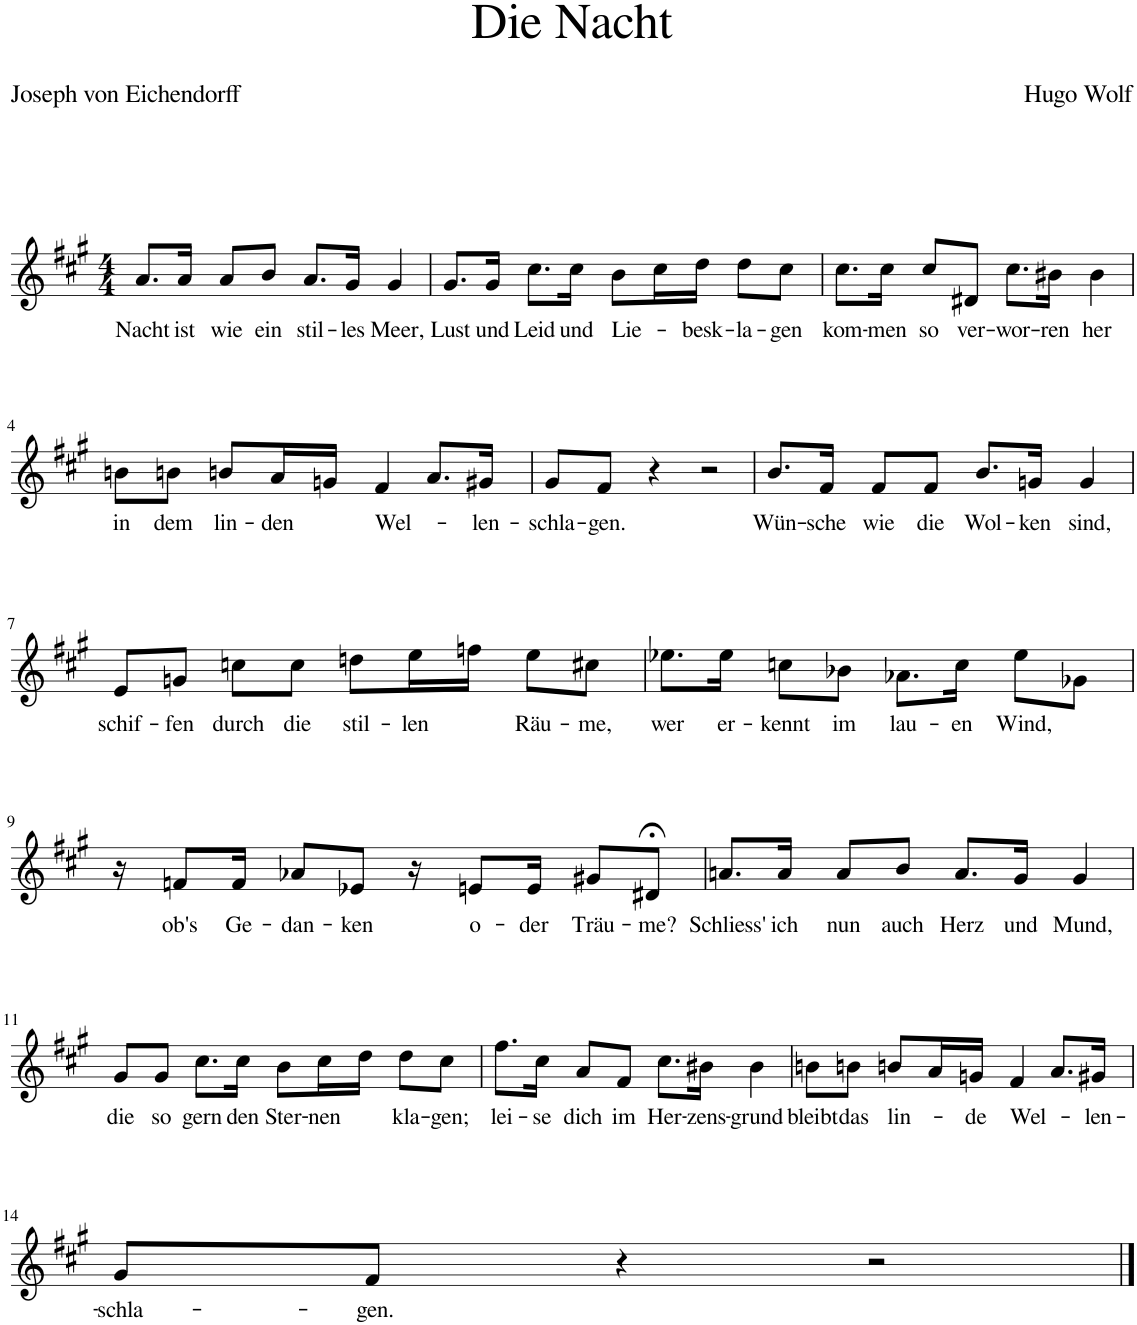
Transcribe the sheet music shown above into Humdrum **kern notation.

**kern	**text
*part1	*part1
*staff1	*staff1
*I"Piano	*
*I'Pno	*
*clefG2	*
*k[f#c#g#]	*
*M4/4	*
=1	=1
!	!LO:LY:b
8.a/L	Nacht
!	!LO:LY:b
16a/Jk	ist
!	!LO:LY:b
8a/L	wie
!	!LO:LY:b
8b/J	ein
!	!LO:LY:b
8.a/L	stil-
!	!LO:LY:b
16g#/Jk	-les
!	!LO:LY:b
4g#/	Meer,
=2	=2
!	!LO:LY:b
8.g#/L	Lust
!	!LO:LY:b
16g#/Jk	und
!	!LO:LY:b
8.cc#\L	Leid
!	!LO:LY:b
16cc#\Jk	und
!	!LO:LY:b
8b\L	Lie-
16cc#\L	.
!	!LO:LY:b
16dd\JJ	-besk-
!	!LO:LY:b
8dd\L	-la-
!	!LO:LY:b
8cc#\J	-gen
=3	=3
!	!LO:LY:b
8.cc#\L	kom-
!	!LO:LY:b
16cc#\Jk	-men
!	!LO:LY:b
8cc#/L	so
!	!LO:LY:b
8d#X/J	ver-
!	!LO:LY:b
8.cc#\L	-wor-
!	!LO:LY:b
16b#X\Jk	-ren
!	!LO:LY:b
4b#\	her
!!LO:LB:g=z
=4	=4
!	!LO:LY:b
8bn\L	in
!	!LO:LY:b
8bn\J	dem
!	!LO:LY:b
8bn/L	lin-
!	!LO:LY:b
16a/L	-den
16gn/JJ	.
!	!LO:LY:b
4f#/	Wel-
8.a/L	.
!	!LO:LY:b
16g#X/Jk	-len-
=5	=5
!	!LO:LY:b
8g#/L	-schla-
!	!LO:LY:b
8f#/J	-gen.
4r	.
2r	.
=6	=6
!	!LO:LY:b
8.b/L	Wün-
!	!LO:LY:b
16f#/Jk	-sche
!	!LO:LY:b
8f#/L	wie
!	!LO:LY:b
8f#/J	die
!	!LO:LY:b
8.b/L	Wol-
!	!LO:LY:b
16gn/Jk	-ken
!	!LO:LY:b
4g/	sind,
!!LO:LB:g=z
=7	=7
!	!LO:LY:b
8e/L	schif-
!	!LO:LY:b
8gn/J	-fen
!	!LO:LY:b
8ccn\L	durch
!	!LO:LY:b
8cc\J	die
!	!LO:LY:b
8ddn\L	stil-
!	!LO:LY:b
16ee\L	-len
16ffn\JJ	.
!	!LO:LY:b
8ee\L	Räu-
!	!LO:LY:b
8cc#X\J	-me,
=8	=8
!	!LO:LY:b
8.ee-X\L	wer
!	!LO:LY:b
16ee-\Jk	er-
!	!LO:LY:b
8ccn\L	-kennt
!	!LO:LY:b
8b-X\J	im
!	!LO:LY:b
8.a-X\L	lau-
!	!LO:LY:b
16cc\Jk	-en
!	!LO:LY:b
8ee-\L	Wind,
8g-X\J	.
!!LO:LB:g=z
=9	=9
16r	.
!	!LO:LY:b
8fn/L	ob's
!	!LO:LY:b
16f/Jk	Ge-
!	!LO:LY:b
8a-X/L	-dan-
!	!LO:LY:b
8e-X/J	-ken
16r	.
!	!LO:LY:b
8en/L	o-
!	!LO:LY:b
16e/Jk	-der
!	!LO:LY:b
8g#X/L	Träu-
!	!LO:LY:b
8d#X;</J	-me?
=10	=10
!	!LO:LY:b
8.an/L	Schliess'
!	!LO:LY:b
16a/Jk	ich
!	!LO:LY:b
8a/L	nun
!	!LO:LY:b
8b/J	auch
!	!LO:LY:b
8.a/L	Herz
!	!LO:LY:b
16g#/Jk	und
!	!LO:LY:b
4g#/	Mund,
!!LO:LB:g=z
=11	=11
!	!LO:LY:b
8g#/L	die
!	!LO:LY:b
8g#/J	so
!	!LO:LY:b
8.cc#\L	gern
!	!LO:LY:b
16cc#\Jk	den
!	!LO:LY:b
8b\L	Ster-
!	!LO:LY:b
16cc#\L	-nen
16dd\JJ	.
!	!LO:LY:b
8dd\L	kla-
!	!LO:LY:b
8cc#\J	-gen;
=12	=12
!	!LO:LY:b
8.ff#\L	lei-
!	!LO:LY:b
16cc#\Jk	-se
!	!LO:LY:b
8a/L	dich
!	!LO:LY:b
8f#/J	im
!	!LO:LY:b
8.cc#\L	Her-
!	!LO:LY:b
16b#X\Jk	-zens-
!	!LO:LY:b
4b#\	-grund
=13	=13
!	!LO:LY:b
8bn\L	bleibt
!	!LO:LY:b
8bn\J	das
!	!LO:LY:b
8bn/L	lin-
16a/L	.
!	!LO:LY:b
16gn/JJ	-de
!	!LO:LY:b
4f#/	Wel-
8.a/L	.
!	!LO:LY:b
16g#X/Jk	-len-
!!LO:LB:g=z
=14	=14
!	!LO:LY:b
8g#/L	-schla-
!	!LO:LY:b
8f#/J	-gen.
4r	.
2r	.
==	==
*-	*-
